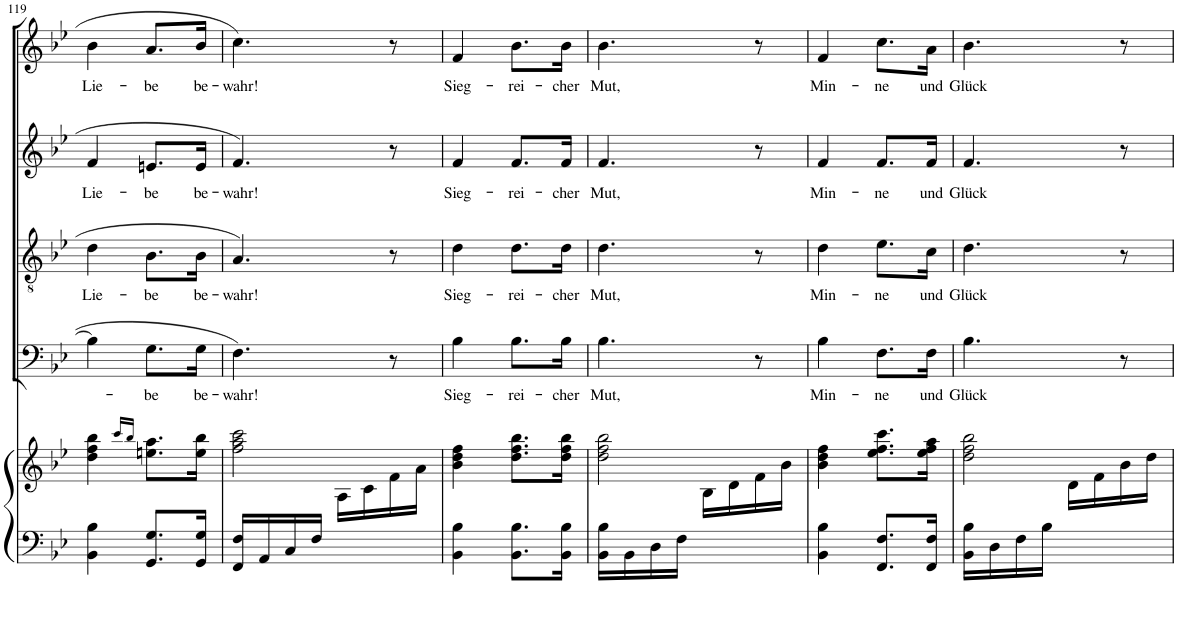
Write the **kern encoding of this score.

**kern	**kern	**kern	**text	**kern	**text	**kern	**text	**kern	**text
*part5	*part5	*part4	*part4	*part3	*part3	*part2	*part2	*part1	*part1
*staff6	*staff5	*staff4	*staff4	*staff3	*staff3	*staff2	*staff2	*staff1	*staff1
*I"Piano	*	*I"Bass	*	*I"Tenor	*	*I"Alto	*	*I"Soprano	*
!!LO:PB:g=z
*clefF4	*clefG2	*clefF4	*	*clefGv2	*	*clefG2	*	*clefG2	*
*	*	*Trd1c2	*	*Trd1c2	*	*Trd1c2	*	*Trd1c2	*
*k[b-e-]	*k[b-e-]	*k[b-e-]	*	*k[b-e-]	*	*k[b-e-]	*	*k[b-e-]	*
*M2/4	*M2/4	*M2/4	*	*M2/4	*	*M2/4	*	*M2/4	*
=119	=119	=119	=119	=119	=119	=119	=119	=119	=119
!	!	!	!	!	!LO:LY:b	!	!LO:LY:b	!	!LO:LY:b
4BB-\ 4B-\	4dd\ 4ff\ 4bb-\	4B-\]	.	4d\	Lie-	4f/	Lie-	4b-\	Lie-
.	16qccc/LL	.	.	.	.	.	.	.	.
.	16qbb-/JJ	.	.	.	.	.	.	.	.
!	!	!	!LO:LY:b	!	!LO:LY:b	!	!LO:LY:b	!	!LO:LY:b
8.GG/ 8.G/L	8.een\ 8.aa\L	8.G\L	-be	8.B-\L	-be	8.en/L	-be	8.a/L	-be
!	!	!	!LO:LY:b	!	!LO:LY:b	!	!LO:LY:b	!	!LO:LY:b
16GG/ 16G/Jk	16ee\ 16bb-\Jk	16G\Jk	be-	16B-\Jk	be-	16e/Jk	be-	16b-/Jk	be-
=120	=120	=120	=120	=120	=120	=120	=120	=120	=120
*	*^	*	*	*	*	*	*	*	*
!	!	!	!	!LO:LY:b	!	!LO:LY:b	!	!LO:LY:b	!	!LO:LY:b
16FF/ 16F/LL	2ff\ 2aa\ 2ccc\	4ryy	4.F\	-wahr!	4.A/	-wahr!	4.f/	-wahr!	4.cc\	-wahr!
16AA/	.	.	.	.	.	.	.	.	.	.
16C/	.	.	.	.	.	.	.	.	.	.
16F/JJ	.	.	.	.	.	.	.	.	.	.
4ryy	.	16A\LL	.	.	.	.	.	.	.	.
.	.	16c\	.	.	.	.	.	.	.	.
.	.	16f\	8r	.	8r	.	8r	.	8r	.
.	.	16a\JJ	.	.	.	.	.	.	.	.
=121	=121	=121	=121	=121	=121	=121	=121	=121	=121	=121
!	!	!	!	!LO:LY:b	!	!LO:LY:b	!	!LO:LY:b	!	!LO:LY:b
*	*v	*v	*	*	*	*	*	*	*	*
4BB-\ 4B-\	4b-\ 4dd\ 4ff\	4B-\	Sieg-	4d\	Sieg-	4f/	Sieg-	4f/	Sieg-
!	!	!	!LO:LY:b	!	!LO:LY:b	!	!LO:LY:b	!	!LO:LY:b
8.BB-\ 8.B-\L	8.dd\ 8.ff\ 8.bb-\L	8.B-\L	-rei-	8.d\L	-rei-	8.f/L	-rei-	8.b-\L	-rei-
!	!	!	!LO:LY:b	!	!LO:LY:b	!	!LO:LY:b	!	!LO:LY:b
16BB-\ 16B-\Jk	16dd\ 16ff\ 16bb-\Jk	16B-\Jk	-cher	16d\Jk	-cher	16f/Jk	-cher	16b-\Jk	-cher
=122	=122	=122	=122	=122	=122	=122	=122	=122	=122
*	*^	*	*	*	*	*	*	*	*
!	!	!	!	!LO:LY:b	!	!LO:LY:b	!	!LO:LY:b	!	!LO:LY:b
16BB-\ 16B-\LL	2dd\ 2ff\ 2bb-\	4ryy	4.B-\	Mut,	4.d\	Mut,	4.f/	Mut,	4.b-\	Mut,
16BB-\	.	.	.	.	.	.	.	.	.	.
16D\	.	.	.	.	.	.	.	.	.	.
16F\JJ	.	.	.	.	.	.	.	.	.	.
4ryy	.	16B-\LL	.	.	.	.	.	.	.	.
.	.	16d\	.	.	.	.	.	.	.	.
.	.	16f\	8r	.	8r	.	8r	.	8r	.
.	.	16b-\JJ	.	.	.	.	.	.	.	.
=123	=123	=123	=123	=123	=123	=123	=123	=123	=123	=123
!	!	!	!	!LO:LY:b	!	!LO:LY:b	!	!LO:LY:b	!	!LO:LY:b
*	*v	*v	*	*	*	*	*	*	*	*
4BB-\ 4B-\	4b-\ 4dd\ 4ff\	4B-\	Min-	4d\	Min-	4f/	Min-	4f/	Min-
!	!	!	!LO:LY:b	!	!LO:LY:b	!	!LO:LY:b	!	!LO:LY:b
8.FF/ 8.F/L	8.ee-\ 8.ff\ 8.ccc\L	8.F\L	-ne	8.e-\L	-ne	8.f/L	-ne	8.cc\L	-ne
!	!	!	!LO:LY:b	!	!LO:LY:b	!	!LO:LY:b	!	!LO:LY:b
16FF/ 16F/Jk	16ee-\ 16ff\ 16aa\Jk	16F\Jk	und	16c\Jk	und	16f/Jk	und	16a\Jk	und
=124	=124	=124	=124	=124	=124	=124	=124	=124	=124
*	*^	*	*	*	*	*	*	*	*
!	!	!	!	!LO:LY:b	!	!LO:LY:b	!	!LO:LY:b	!	!LO:LY:b
16BB-\ 16B-\LL	2dd\ 2ff\ 2bb-\	4ryy	4.B-\	Glück	4.d\	Glück	4.f/	Glück	4.b-\	Glück
16D\	.	.	.	.	.	.	.	.	.	.
16F\	.	.	.	.	.	.	.	.	.	.
16B-\JJ	.	.	.	.	.	.	.	.	.	.
4ryy	.	16d\LL	.	.	.	.	.	.	.	.
.	.	16f\	.	.	.	.	.	.	.	.
.	.	16b-\	8r	.	8r	.	8r	.	8r	.
.	.	16dd\JJ	.	.	.	.	.	.	.	.
*	*v	*v	*	*	*	*	*	*	*	*
=	=	=	=	=	=	=	=	=	=
*-	*-	*-	*-	*-	*-	*-	*-	*-	*-
